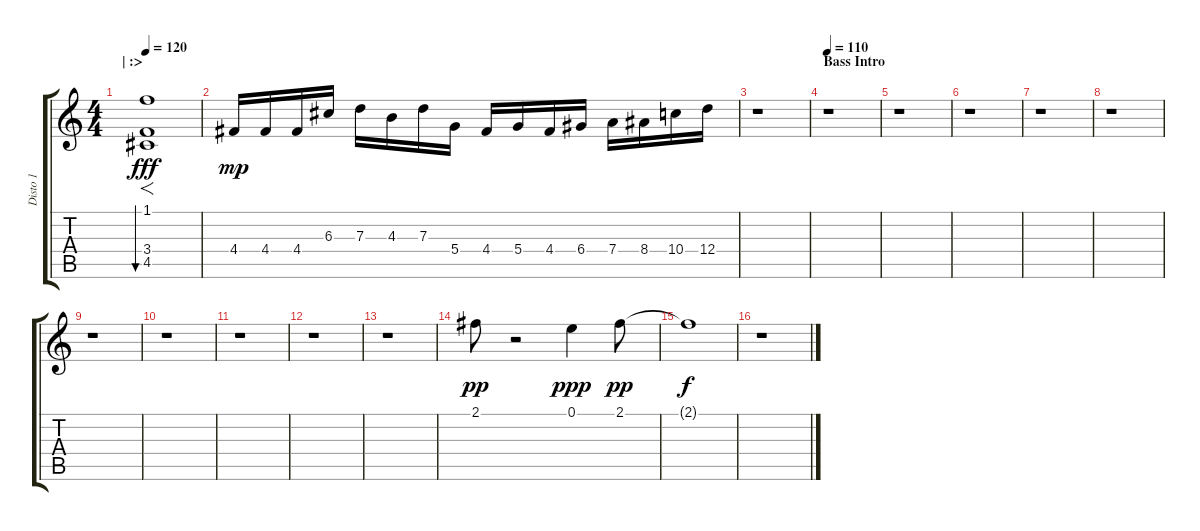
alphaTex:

\track ("Disto 1" "Disto 1") {instrument distortionguitar}
\staff {score tabs}
\tuning (E4 B3 G3 D3 A2 E2) {hide}
\ts (4 4)
\section ("" " | :>")
\tempo 120
\clef g2
\ks c
(1.1 3.4 4.5).1{f bu 480 dy fff volume 16 instrument distortionguitar} |
4.4.16{dy mp} 4.4.16 4.4.16 6.3.16 7.3.16 4.3.16 7.3.16 5.4.16 4.4.16 5.4.16 4.4.16 6.4.16 7.4.16 8.4.16 10.4.16 12.4.16 |
r.1 |
\section ("" "Bass Intro")
\tempo 110
r.1{volume 13} |
r.1 |
r.1 |
r.1 |
r.1 |
r.1 |
r.1 |
r.1 |
r.1 |
r.1 |
2.1.8{dy pp volume 6} r.2 0.1.4{dy ppp} 2.1.8{dy pp} |
2.1{t}.1{dy f} |
r.1{volume 13}
